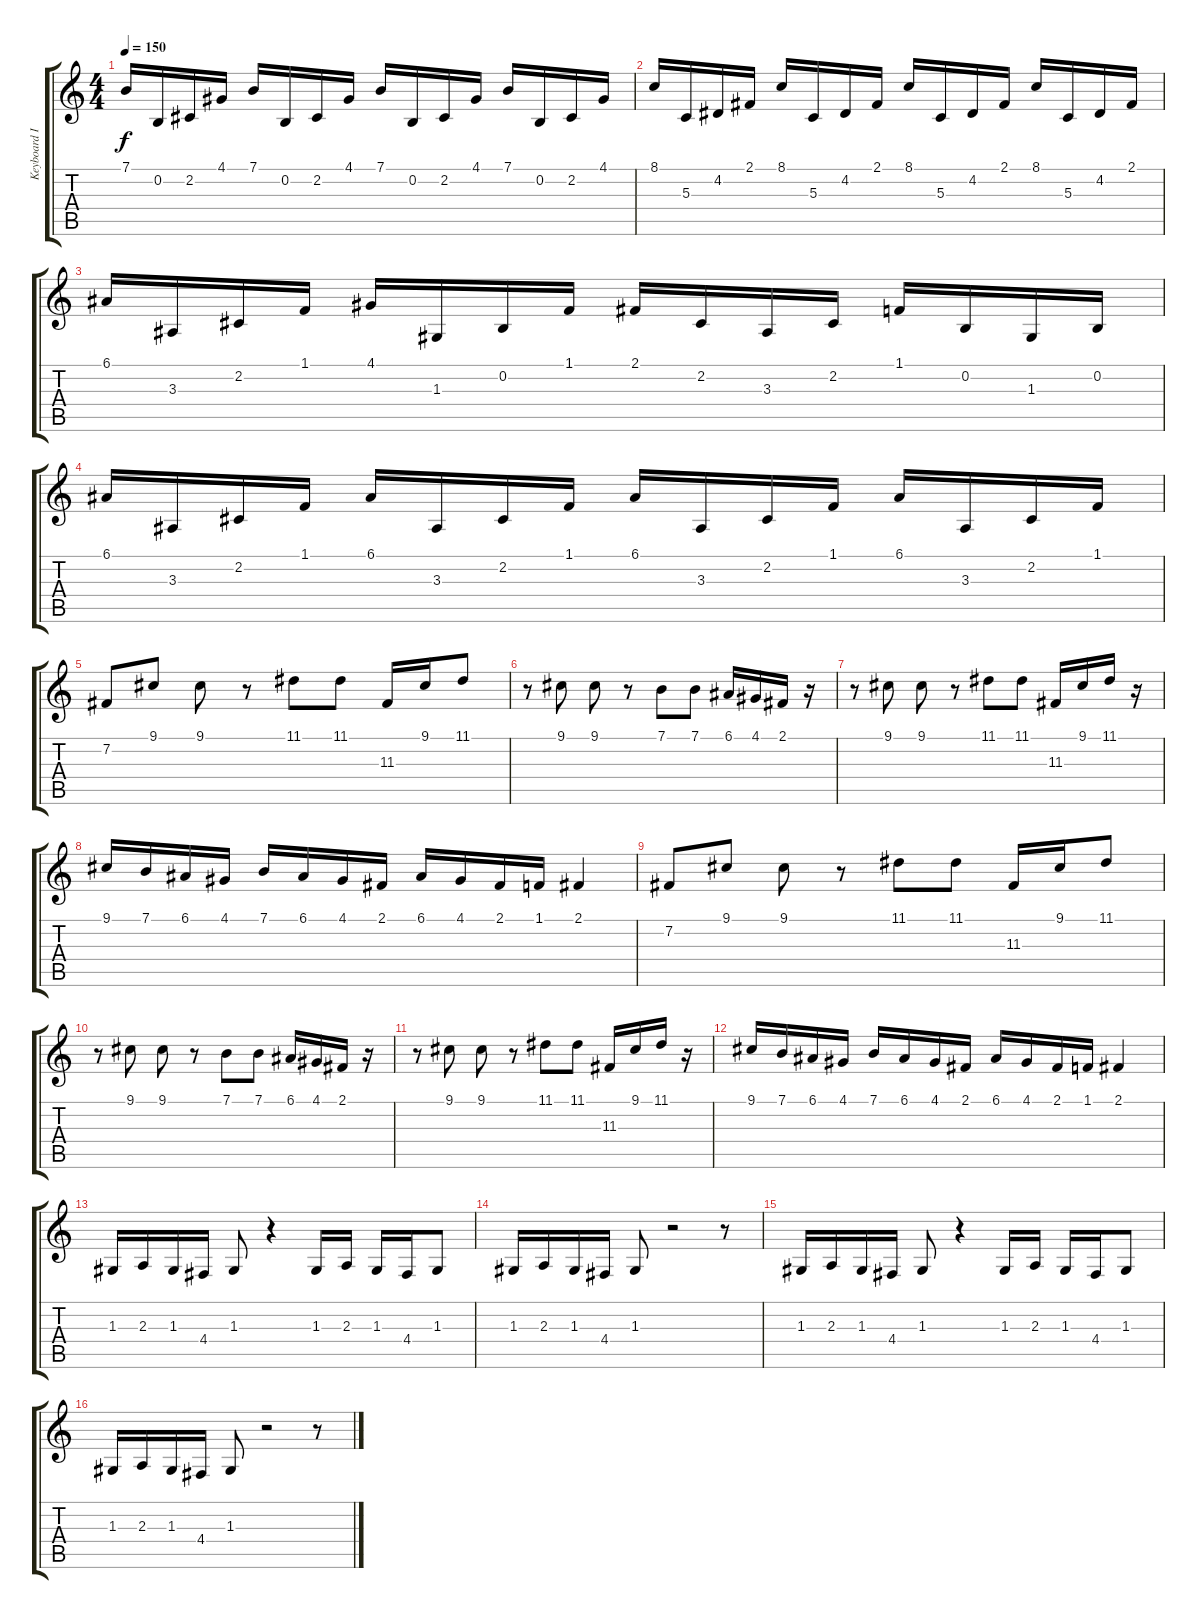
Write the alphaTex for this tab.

\track ("Keyboard I" "Keyboard I") {instrument harpsichord}
\staff {score tabs}
\tuning (E4 B3 G3 D3 A2 E2) {hide}
\ts (4 4)
\tempo 150
\clef g2
\ks c
7.1.16{dy f} 0.2.16 2.2.16 4.1.16 7.1.16 0.2.16 2.2.16 4.1.16 7.1.16 0.2.16 2.2.16 4.1.16 7.1.16 0.2.16 2.2.16 4.1.16 |
8.1.16 5.3.16 4.2.16 2.1.16 8.1.16 5.3.16 4.2.16 2.1.16 8.1.16 5.3.16 4.2.16 2.1.16 8.1.16 5.3.16 4.2.16 2.1.16 |
6.1.16 3.3.16 2.2.16 1.1.16 4.1.16 1.3.16 0.2.16 1.1.16 2.1.16 2.2.16 3.3.16 2.2.16 1.1.16 0.2.16 1.3.16 0.2.16 |
6.1.16 3.3.16 2.2.16 1.1.16 6.1.16 3.3.16 2.2.16 1.1.16 6.1.16 3.3.16 2.2.16 1.1.16 6.1.16 3.3.16 2.2.16 1.1.16 |
7.2.8 9.1.8 9.1.8 r.8 11.1.8 11.1.8 11.3.16 9.1.16 11.1.8 |
r.8 9.1.8 9.1.8 r.8 7.1.8 7.1.8 6.1.16 4.1.16 2.1.16 r.16 |
r.8 9.1.8 9.1.8 r.8 11.1.8 11.1.8 11.3.16 9.1.16 11.1.16 r.16 |
9.1.16 7.1.16 6.1.16 4.1.16 7.1.16 6.1.16 4.1.16 2.1.16 6.1.16 4.1.16 2.1.16 1.1.16 2.1.4 |
7.2.8 9.1.8 9.1.8 r.8 11.1.8 11.1.8 11.3.16 9.1.16 11.1.8 |
r.8 9.1.8 9.1.8 r.8 7.1.8 7.1.8 6.1.16 4.1.16 2.1.16 r.16 |
r.8 9.1.8 9.1.8 r.8 11.1.8 11.1.8 11.3.16 9.1.16 11.1.16 r.16 |
9.1.16 7.1.16 6.1.16 4.1.16 7.1.16 6.1.16 4.1.16 2.1.16 6.1.16 4.1.16 2.1.16 1.1.16 2.1.4 |
1.3.16 2.3.16 1.3.16 4.4.16 1.3.8 r.4 1.3.16 2.3.16 1.3.16 4.4.16 1.3.8 |
1.3.16 2.3.16 1.3.16 4.4.16 1.3.8 r.2 r.8 |
1.3.16 2.3.16 1.3.16 4.4.16 1.3.8 r.4 1.3.16 2.3.16 1.3.16 4.4.16 1.3.8 |
1.3.16 2.3.16 1.3.16 4.4.16 1.3.8 r.2 r.8
